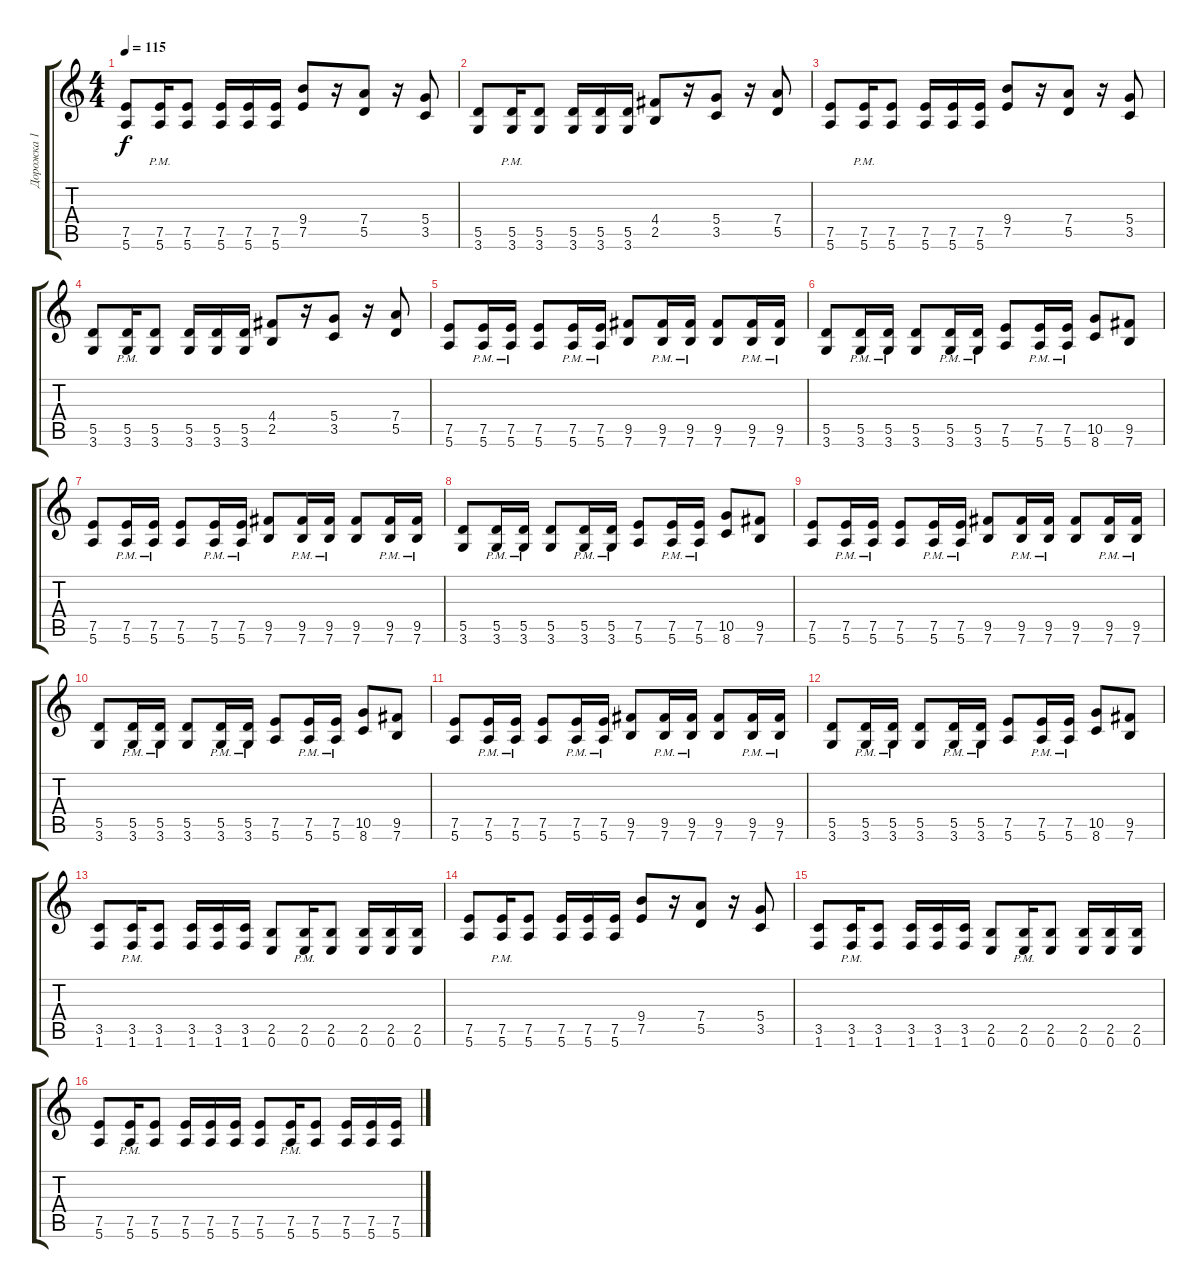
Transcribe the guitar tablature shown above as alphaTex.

\track ("Дорожка 1" "Дорожка 1") {instrument overdrivenguitar}
\staff {score tabs}
\tuning (E4 B3 G3 D3 A2 E2) {hide}
\ts (4 4)
\tempo 115
\clef g2
\ks c
(7.5 5.6).8{dy f} (7.5{pm} 5.6{pm}).16 (7.5 5.6).8 (7.5 5.6).16 (7.5 5.6).16 (7.5 5.6).16 (9.4 7.5).8 r.16 (7.4 5.5).8 r.16 (5.4 3.5).8 |
(5.5 3.6).8 (5.5{pm} 3.6{pm}).16 (5.5 3.6).8 (5.5 3.6).16 (5.5 3.6).16 (5.5 3.6).16 (4.4 2.5).8 r.16 (5.4 3.5).8 r.16 (7.4 5.5).8 |
(7.5 5.6).8 (7.5{pm} 5.6{pm}).16 (7.5 5.6).8 (7.5 5.6).16 (7.5 5.6).16 (7.5 5.6).16 (9.4 7.5).8 r.16 (7.4 5.5).8 r.16 (5.4 3.5).8 |
(5.5 3.6).8 (5.5{pm} 3.6{pm}).16 (5.5 3.6).8 (5.5 3.6).16 (5.5 3.6).16 (5.5 3.6).16 (4.4 2.5).8 r.16 (5.4 3.5).8 r.16 (7.4 5.5).8 |
(7.5 5.6).8{volume 5} (7.5{pm} 5.6{pm}).16 (7.5{pm} 5.6{pm}).16 (7.5 5.6).8 (7.5{pm} 5.6{pm}).16 (7.5{pm} 5.6{pm}).16 (9.5 7.6).8 (9.5{pm} 7.6{pm}).16 (9.5{pm} 7.6{pm}).16 (9.5 7.6).8 (9.5{pm} 7.6{pm}).16 (9.5{pm} 7.6{pm}).16 |
(5.5 3.6).8 (5.5{pm} 3.6{pm}).16 (5.5{pm} 3.6{pm}).16 (5.5 3.6).8 (5.5{pm} 3.6{pm}).16 (5.5{pm} 3.6{pm}).16 (7.5 5.6).8 (7.5{pm} 5.6{pm}).16 (7.5{pm} 5.6{pm}).16 (10.5 8.6).8 (9.5 7.6).8 |
(7.5 5.6).8 (7.5{pm} 5.6{pm}).16 (7.5{pm} 5.6{pm}).16 (7.5 5.6).8 (7.5{pm} 5.6{pm}).16 (7.5{pm} 5.6{pm}).16 (9.5 7.6).8 (9.5{pm} 7.6{pm}).16 (9.5{pm} 7.6{pm}).16 (9.5 7.6).8 (9.5{pm} 7.6{pm}).16 (9.5{pm} 7.6{pm}).16 |
(5.5 3.6).8 (5.5{pm} 3.6{pm}).16 (5.5{pm} 3.6{pm}).16 (5.5 3.6).8 (5.5{pm} 3.6{pm}).16 (5.5{pm} 3.6{pm}).16 (7.5 5.6).8 (7.5{pm} 5.6{pm}).16 (7.5{pm} 5.6{pm}).16 (10.5 8.6).8 (9.5 7.6).8 |
(7.5 5.6).8 (7.5{pm} 5.6{pm}).16 (7.5{pm} 5.6{pm}).16 (7.5 5.6).8 (7.5{pm} 5.6{pm}).16 (7.5{pm} 5.6{pm}).16 (9.5 7.6).8 (9.5{pm} 7.6{pm}).16 (9.5{pm} 7.6{pm}).16 (9.5 7.6).8 (9.5{pm} 7.6{pm}).16 (9.5{pm} 7.6{pm}).16 |
(5.5 3.6).8 (5.5{pm} 3.6{pm}).16 (5.5{pm} 3.6{pm}).16 (5.5 3.6).8 (5.5{pm} 3.6{pm}).16 (5.5{pm} 3.6{pm}).16 (7.5 5.6).8 (7.5{pm} 5.6{pm}).16 (7.5{pm} 5.6{pm}).16 (10.5 8.6).8 (9.5 7.6).8 |
(7.5 5.6).8 (7.5{pm} 5.6{pm}).16 (7.5{pm} 5.6{pm}).16 (7.5 5.6).8 (7.5{pm} 5.6{pm}).16 (7.5{pm} 5.6{pm}).16 (9.5 7.6).8 (9.5{pm} 7.6{pm}).16 (9.5{pm} 7.6{pm}).16 (9.5 7.6).8 (9.5{pm} 7.6{pm}).16 (9.5{pm} 7.6{pm}).16 |
(5.5 3.6).8 (5.5{pm} 3.6{pm}).16 (5.5{pm} 3.6{pm}).16 (5.5 3.6).8 (5.5{pm} 3.6{pm}).16 (5.5{pm} 3.6{pm}).16 (7.5 5.6).8 (7.5{pm} 5.6{pm}).16 (7.5{pm} 5.6{pm}).16 (10.5 8.6).8 (9.5 7.6).8 |
(3.5 1.6).8{volume 16} (3.5{pm} 1.6{pm}).16 (3.5 1.6).8 (3.5 1.6).16 (3.5 1.6).16 (3.5 1.6).16 (2.5 0.6).8 (2.5{pm} 0.6{pm}).16 (2.5 0.6).8 (2.5 0.6).16 (2.5 0.6).16 (2.5 0.6).16 |
(7.5 5.6).8 (7.5{pm} 5.6{pm}).16 (7.5 5.6).8 (7.5 5.6).16 (7.5 5.6).16 (7.5 5.6).16 (9.4 7.5).8 r.16 (7.4 5.5).8 r.16 (5.4 3.5).8 |
(3.5 1.6).8 (3.5{pm} 1.6{pm}).16 (3.5 1.6).8 (3.5 1.6).16 (3.5 1.6).16 (3.5 1.6).16 (2.5 0.6).8 (2.5{pm} 0.6{pm}).16 (2.5 0.6).8 (2.5 0.6).16 (2.5 0.6).16 (2.5 0.6).16 |
(7.5 5.6).8 (7.5{pm} 5.6{pm}).16 (7.5 5.6).8 (7.5 5.6).16 (7.5 5.6).16 (7.5 5.6).16 (7.5 5.6).8 (7.5{pm} 5.6{pm}).16 (7.5 5.6).8 (7.5 5.6).16 (7.5 5.6).16 (7.5 5.6).16
